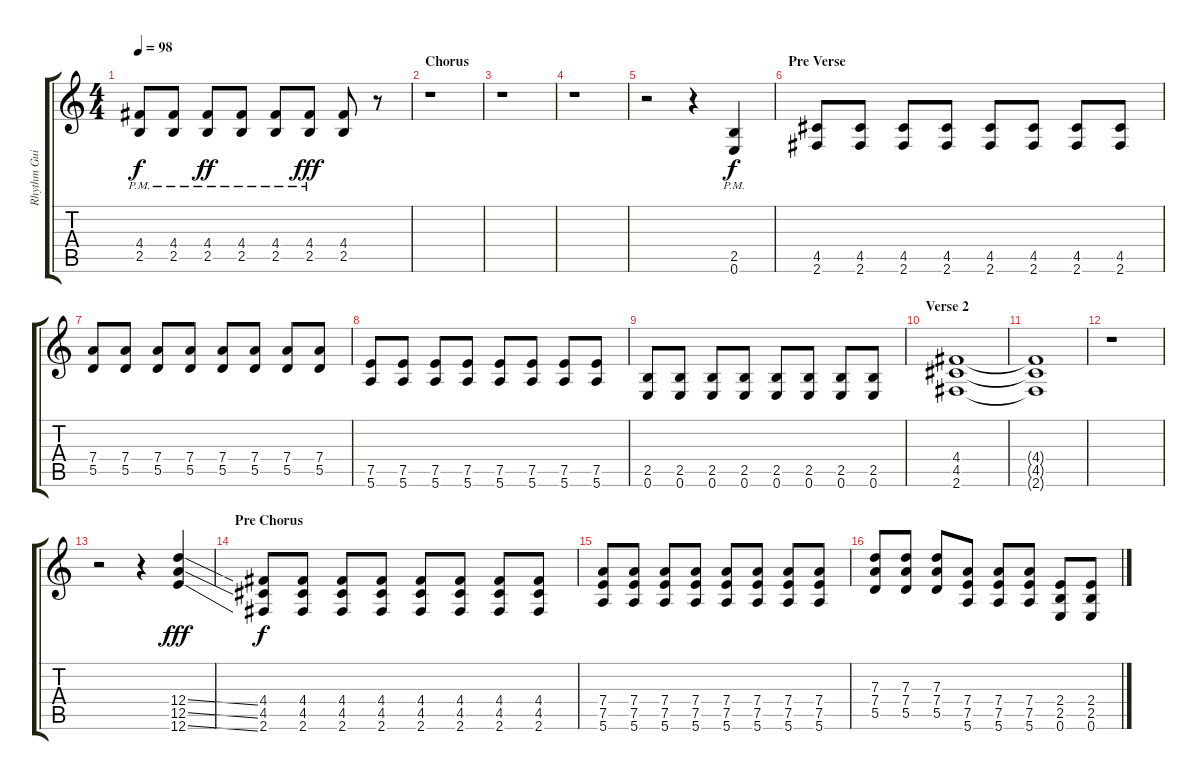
\track ("Rhythm Guitar" "Rhythm Gui") {instrument overdrivenguitar}
\staff {score tabs}
\tuning (E4 B3 G3 D3 A2 E2) {hide}
\ts (4 4)
\tempo 98
\clef g2
\ks c
(4.4{pm} 2.5{pm}).8{dy f} (4.4{pm} 2.5{pm}).8 (4.4{pm} 2.5{pm}).8{dy ff} (4.4{pm} 2.5{pm}).8 (4.4{pm} 2.5{pm}).8 (4.4{pm} 2.5{pm}).8{dy fff} (4.4 2.5).8 r.8 |
\section ("" "Chorus")
r.1 |
r.1 |
r.1 |
r.2 r.4 (2.5{pm} 0.6{pm}).4{dy f} |
\section ("" "Pre Verse")
(4.5 2.6).8 (4.5 2.6).8 (4.5 2.6).8 (4.5 2.6).8 (4.5 2.6).8 (4.5 2.6).8 (4.5 2.6).8 (4.5 2.6).8 |
(7.4 5.5).8 (7.4 5.5).8 (7.4 5.5).8 (7.4 5.5).8 (7.4 5.5).8 (7.4 5.5).8 (7.4 5.5).8 (7.4 5.5).8 |
(7.5 5.6).8 (7.5 5.6).8 (7.5 5.6).8 (7.5 5.6).8 (7.5 5.6).8 (7.5 5.6).8 (7.5 5.6).8 (7.5 5.6).8 |
(2.5 0.6).8 (2.5 0.6).8 (2.5 0.6).8 (2.5 0.6).8 (2.5 0.6).8 (2.5 0.6).8 (2.5 0.6).8 (2.5 0.6).8 |
\section ("" "Verse 2")
(4.4 4.5 2.6).1 |
(4.4{t} 4.5{t} 2.6{t}).1 |
r.1 |
r.2 r.4 (12.4{ss} 12.5{ss} 12.6{ss}).4{dy fff} |
\section ("" "Pre Chorus")
(4.4 4.5 2.6).8{dy f} (4.4 4.5 2.6).8 (4.4 4.5 2.6).8 (4.4 4.5 2.6).8 (4.4 4.5 2.6).8 (4.4 4.5 2.6).8 (4.4 4.5 2.6).8 (4.4 4.5 2.6).8 |
(7.4 7.5 5.6).8 (7.4 7.5 5.6).8 (7.4 7.5 5.6).8 (7.4 7.5 5.6).8 (7.4 7.5 5.6).8 (7.4 7.5 5.6).8 (7.4 7.5 5.6).8 (7.4 7.5 5.6).8 |
(7.3 7.4 5.5).8 (7.3 7.4 5.5).8 (7.3 7.4 5.5).8 (7.4 7.5 5.6).8 (7.4 7.5 5.6).8 (7.4 7.5 5.6).8 (2.4 2.5 0.6).8 (2.4 2.5 0.6).8
